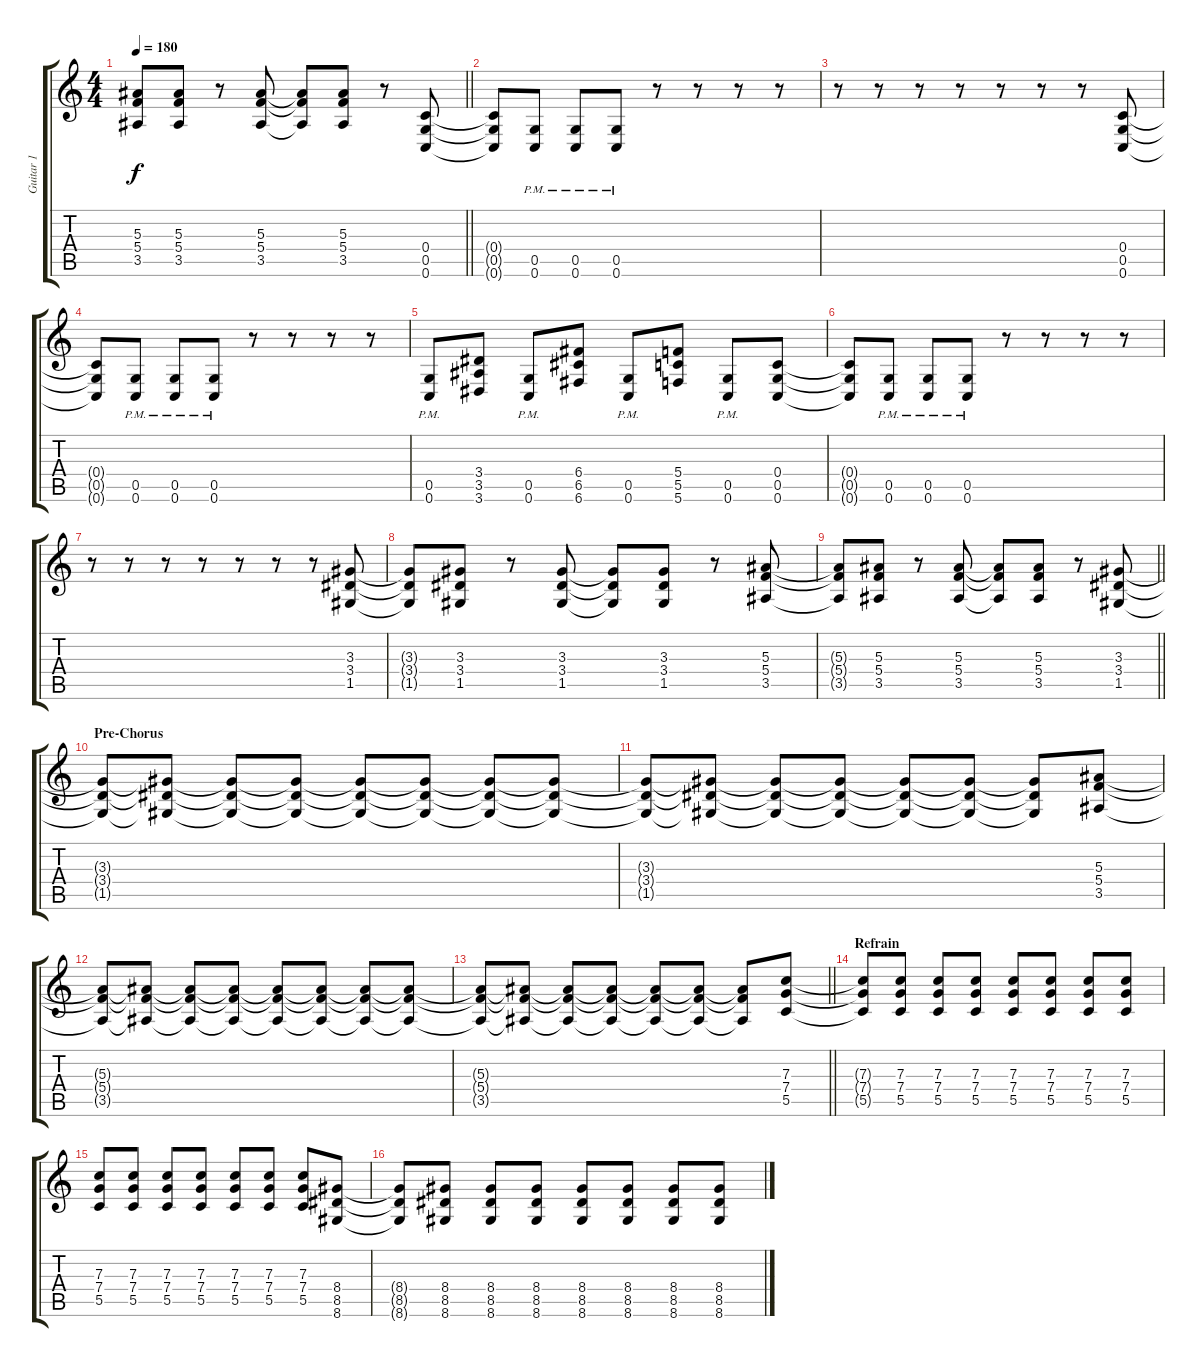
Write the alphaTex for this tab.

\track ("Guitar 1" "Guitar 1") {instrument distortionguitar}
\staff {score tabs}
\tuning (D4 A3 F3 C3 G2 C2) {hide}
\ts (4 4)
\tempo 180
\clef g2
\barLineRight lightlight
\ks c
(5.3{t} 5.4{t} 3.5{t}).8{dy f} (5.3 5.4 3.5).8 r.8 (5.3 5.4 3.5).8 (5.3{t} 5.4{t} 3.5{t}).8 (5.3 5.4 3.5).8 r.8 (0.4 0.5 0.6).8 |
(0.4{t} 0.5{t} 0.6{t}).8 (0.5{pm} 0.6{pm}).8 (0.5{pm} 0.6{pm}).8 (0.5{pm} 0.6{pm}).8 r.8 r.8 r.8 r.8 |
r.8 r.8 r.8 r.8 r.8 r.8 r.8 (0.4 0.5 0.6).8 |
(0.4{t} 0.5{t} 0.6{t}).8 (0.5{pm} 0.6{pm}).8 (0.5{pm} 0.6{pm}).8 (0.5{pm} 0.6{pm}).8 r.8 r.8 r.8 r.8 |
(0.5{pm} 0.6{pm}).8 (3.4 3.5 3.6).8 (0.5{pm} 0.6{pm}).8 (6.4 6.5 6.6).8 (0.5{pm} 0.6{pm}).8 (5.4 5.5 5.6).8 (0.5{pm} 0.6{pm}).8 (0.4 0.5 0.6).8 |
(0.4{t} 0.5{t} 0.6{t}).8 (0.5{pm} 0.6{pm}).8 (0.5{pm} 0.6{pm}).8 (0.5{pm} 0.6{pm}).8 r.8 r.8 r.8 r.8 |
r.8 r.8 r.8 r.8 r.8 r.8 r.8 (3.3 3.4 1.5).8 |
(3.3{t} 3.4{t} 1.5{t}).8 (3.3 3.4 1.5).8 r.8 (3.3 3.4 1.5).8 (3.3{t} 3.4{t} 1.5{t}).8 (3.3 3.4 1.5).8 r.8 (5.3 5.4 3.5).8 |
\barLineRight lightlight
(5.3{t} 5.4{t} 3.5{t}).8 (5.3 5.4 3.5).8 r.8 (5.3 5.4 3.5).8 (5.3{t} 5.4{t} 3.5{t}).8 (5.3 5.4 3.5).8 r.8 (3.3 3.4 1.5).8 |
\section ("" "Pre-Chorus")
(3.3{t} 3.4{t} 1.5{t}).8 (3.3{t} 3.4{t} 1.5{t}).8 (3.3{t} 3.4{t} 1.5{t}).8 (3.3{t} 3.4{t} 1.5{t}).8 (3.3{t} 3.4{t} 1.5{t}).8 (3.3{t} 3.4{t} 1.5{t}).8 (3.3{t} 3.4{t} 1.5{t}).8 (3.3{t} 3.4{t} 1.5{t}).8 |
(3.3{t} 3.4{t} 1.5{t}).8 (3.3{t} 3.4{t} 1.5{t}).8 (3.3{t} 3.4{t} 1.5{t}).8 (3.3{t} 3.4{t} 1.5{t}).8 (3.3{t} 3.4{t} 1.5{t}).8 (3.3{t} 3.4{t} 1.5{t}).8 (3.3{t} 3.4{t} 1.5{t}).8 (5.3 5.4 3.5).8 |
(5.3{t} 5.4{t} 3.5{t}).8 (5.3{t} 5.4{t} 3.5{t}).8 (5.3{t} 5.4{t} 3.5{t}).8 (5.3{t} 5.4{t} 3.5{t}).8 (5.3{t} 5.4{t} 3.5{t}).8 (5.3{t} 5.4{t} 3.5{t}).8 (5.3{t} 5.4{t} 3.5{t}).8 (5.3{t} 5.4{t} 3.5{t}).8 |
\barLineRight lightlight
(5.3{t} 5.4{t} 3.5{t}).8 (5.3{t} 5.4{t} 3.5{t}).8 (5.3{t} 5.4{t} 3.5{t}).8 (5.3{t} 5.4{t} 3.5{t}).8 (5.3{t} 5.4{t} 3.5{t}).8 (5.3{t} 5.4{t} 3.5{t}).8 (5.3{t} 5.4{t} 3.5{t}).8 (7.3 7.4 5.5).8 |
\section ("" "Refrain")
(7.3{t} 7.4{t} 5.5{t}).8 (7.3 7.4 5.5).8 (7.3 7.4 5.5).8 (7.3 7.4 5.5).8 (7.3 7.4 5.5).8 (7.3 7.4 5.5).8 (7.3 7.4 5.5).8 (7.3 7.4 5.5).8 |
(7.3 7.4 5.5).8 (7.3 7.4 5.5).8 (7.3 7.4 5.5).8 (7.3 7.4 5.5).8 (7.3 7.4 5.5).8 (7.3 7.4 5.5).8 (7.3 7.4 5.5).8 (8.4 8.5 8.6).8 |
(8.4{t} 8.5{t} 8.6{t}).8 (8.4 8.5 8.6).8 (8.4 8.5 8.6).8 (8.4 8.5 8.6).8 (8.4 8.5 8.6).8 (8.4 8.5 8.6).8 (8.4 8.5 8.6).8 (8.4 8.5 8.6).8
